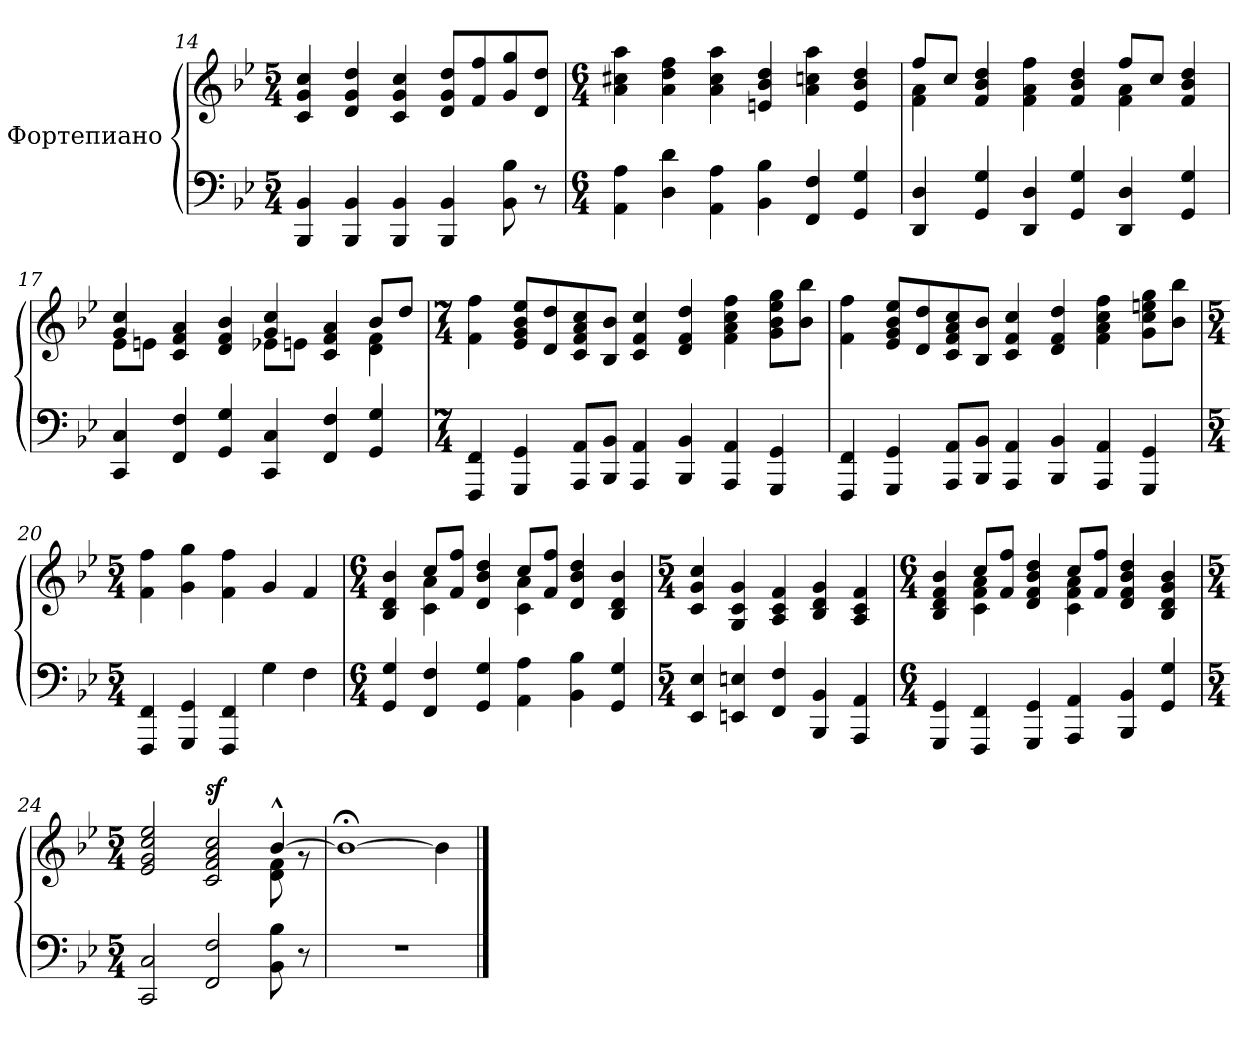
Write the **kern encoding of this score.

**kern	**kern	**dynam
*part1	*part1	*part1
*staff2	*staff1	*staff1/2
*I"Фортепиано	*	*
!!LO:LB:g=z
*clefF4	*clefG2	*
*k[b-e-]	*k[b-e-]	*
*M5/4	*M5/4	*
=14	=14	=14
4BBB-/ 4BB-/	4c/ 4g/ 4cc/	.
4BBB-/ 4BB-/	4d/ 4g/ 4dd/	.
4BBB-/ 4BB-/	4c/ 4g/ 4cc/	.
4BBB-/ 4BB-/	8d/ 8g/ 8dd/L	.
.	8f/ 8ff/	.
8BB-\ 8B-\	8g/ 8gg/	.
8r	8d/ 8dd/J	.
=15	=15	=15
*M6/4	*M6/4	*
4AA\ 4A\	4a\ 4cc#X\ 4aa\	.
4D\ 4d\	4a\ 4dd\ 4ff\	.
4AA\ 4A\	4a\ 4cc#\ 4aa\	.
4BB-\ 4B-\	4en/ 4b-/ 4dd/	.
4FF/ 4F/	4a\ 4ccn\ 4aa\	.
4GG/ 4G/	4e/ 4b-/ 4dd/	.
=16	=16	=16
*	*^	*
4DD/ 4D/	8ff/L	4f\ 4a\	.
.	8cc/J	.	.
4GG/ 4G/	4f/ 4b-/ 4dd/	2.ryy	.
4DD/ 4D/	4f\ 4a\ 4ff\	.	.
4GG/ 4G/	4f/ 4b-/ 4dd/	.	.
4DD/ 4D/	8ff/L	4f\ 4a\	.
.	8cc/J	.	.
4GG/ 4G/	4f/ 4b-/ 4dd/	4ryy	.
!!LO:LB:g=z	!!
=17	=17	=17	=17
4CC/ 4C/	4g/ 4cc/	8e-\L	.
.	.	8en\J	.
4FF/ 4F/	4c/ 4f/ 4a/	2ryy	.
4GG/ 4G/	4d/ 4f/ 4b-/	.	.
4CC/ 4C/	4g/ 4cc/	8e-X\L	.
.	.	8en\J	.
4FF/ 4F/	4c/ 4f/ 4a/	4ryy	.
4GG/ 4G/	8b-/L	4d\ 4f\	.
.	8dd/J	.	.
*	*v	*v	*
=18	=18	=18
*M7/4	*M7/4	*
4FFF/ 4FF/	4f\ 4ff\	.
4GGG/ 4GG/	8e-/ 8g/ 8b-/ 8ee-/L	.
.	8d/ 8dd/	.
8AAA/ 8AA/L	8c/ 8f/ 8a/ 8cc/	.
8BBB-/ 8BB-/J	8B-/ 8b-/J	.
4AAA/ 4AA/	4c/ 4f/ 4cc/	.
4BBB-/ 4BB-/	4d/ 4f/ 4dd/	.
4AAA/ 4AA/	4f\ 4a\ 4cc\ 4ff\	.
4GGG/ 4GG/	8g\ 8b-\ 8ee-\ 8gg\L	.
.	8b-\ 8bb-\J	.
!!LO:LB:g=z
=19	=19	=19
4FFF/ 4FF/	4f\ 4ff\	.
4GGG/ 4GG/	8e-/ 8g/ 8b-/ 8ee-/L	.
.	8d/ 8dd/	.
8AAA/ 8AA/L	8c/ 8f/ 8a/ 8cc/	.
8BBB-/ 8BB-/J	8B-/ 8b-/J	.
4AAA/ 4AA/	4c/ 4f/ 4cc/	.
4BBB-/ 4BB-/	4d/ 4f/ 4dd/	.
4AAA/ 4AA/	4f\ 4a\ 4cc\ 4ff\	.
4GGG/ 4GG/	8g\ 8cc\ 8een\ 8gg\L	.
.	8b-\ 8bb-\J	.
=20	=20	=20
*M5/4	*M5/4	*
4FFF/ 4FF/	4f\ 4ff\	.
4GGG/ 4GG/	4g\ 4gg\	.
4FFF/ 4FF/	4f\ 4ff\	.
4G\	4g/	.
4F\	4f/	.
=21	=21	=21
*M6/4	*M6/4	*
*	*^	*
4GG/ 4G/	4B-/ 4d/ 4b-/	4ryy	.
4FF/ 4F/	8cc/L	4c\ 4a\	.
.	8f/ 8ff/J	.	.
4GG/ 4G/	4d/ 4b-/ 4dd/	4ryy	.
4AA\ 4A\	8cc/L	4c\ 4a\	.
.	8f/ 8ff/J	.	.
4BB-\ 4B-\	4d/ 4b-/ 4dd/	2ryy	.
4GG/ 4G/	4B-/ 4d/ 4b-/	.	.
*	*v	*v	*
!!LO:LB:g=z
=22	=22	=22
*M5/4	*M5/4	*
4EE-/ 4E-/	4c/ 4g/ 4cc/	.
4EEn/ 4En/	4G/ 4c/ 4g/	.
4FF/ 4F/	4A/ 4c/ 4f/	.
4BBB-/ 4BB-/	4B-/ 4d/ 4g/	.
4AAA/ 4AA/	4A/ 4c/ 4f/	.
=23	=23	=23
*M6/4	*M6/4	*
*	*^	*
4GGG/ 4GG/	4B-/ 4d/ 4f/ 4b-/	4ryy	.
4FFF/ 4FF/	8cc/L	4c\ 4f\ 4a\	.
.	8f/ 8ff/J	.	.
4GGG/ 4GG/	4d/ 4f/ 4b-/ 4dd/	4ryy	.
4AAA/ 4AA/	8cc/L	4c\ 4f\ 4a\	.
.	8f/ 8ff/J	.	.
4BBB-/ 4BB-/	4d/ 4f/ 4b-/ 4dd/	2ryy	.
4GG/ 4G/	4B-/ 4d/ 4g/ 4b-/	.	.
=24	=24	=24	=24
*M5/4	*M5/4	*	*
2CC/ 2C/	2e-/ 2g/ 2cc/ 2ee-/	1ryy	.
!	!	!	!LO:DY:a
2FF/ 2F/	2c/ 2f/ 2a/ 2cc/	.	sf
8BB-\ 8B-\	[4b-^^/	8d\ 8f\	.
8r	.	8rg	.
*	*v	*v	*
=25	=25	=25
4%5r	1b-;<_	.
.	4b-\]	.
==	==	==
*-	*-	*-
